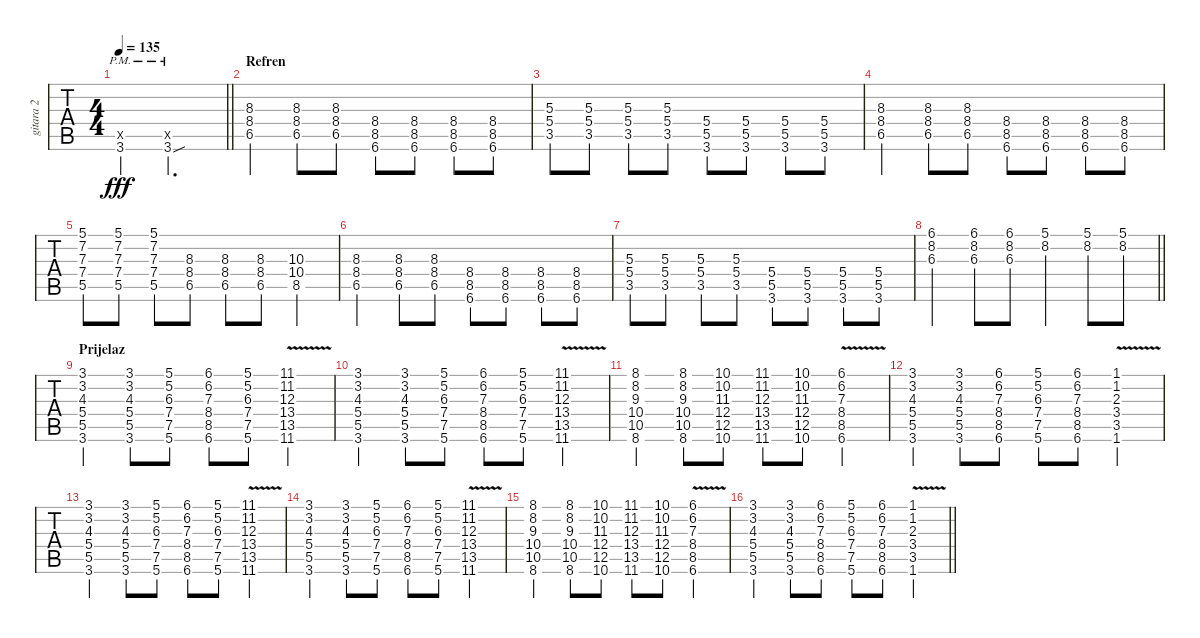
\track ("gitara 2" "gitara 2") {instrument distortionguitar}
\staff {tabs}
\tuning (E4 B3 G3 D3 A2 E2) {hide}
\ts (4 4)
\tempo 135
\clef g2
\barLineRight lightlight
\ks c
(0.5{x} 3.6{pm}).4{dy fff} (0.5{x} 3.6{sou pm}).2{d} |
\section ("" "Refren")
(8.3 8.4 6.5).4 (8.3 8.4 6.5).8 (8.3 8.4 6.5).8 (8.4 8.5 6.6).8 (8.4 8.5 6.6).8 (8.4 8.5 6.6).8 (8.4 8.5 6.6).8 |
(5.3 5.4 3.5).8 (5.3 5.4 3.5).8 (5.3 5.4 3.5).8 (5.3 5.4 3.5).8 (5.4 5.5 3.6).8 (5.4 5.5 3.6).8 (5.4 5.5 3.6).8 (5.4 5.5 3.6).8 |
(8.3 8.4 6.5).4 (8.3 8.4 6.5).8 (8.3 8.4 6.5).8 (8.4 8.5 6.6).8 (8.4 8.5 6.6).8 (8.4 8.5 6.6).8 (8.4 8.5 6.6).8 |
(5.1 7.2 7.3 7.4 5.5).8 (5.1 7.2 7.3 7.4 5.5).8 (5.1 7.2 7.3 7.4 5.5).8 (8.3 8.4 6.5).8 (8.3 8.4 6.5).8 (8.3 8.4 6.5).8 (10.3 10.4 8.5).4 |
(8.3 8.4 6.5).4 (8.3 8.4 6.5).8 (8.3 8.4 6.5).8 (8.4 8.5 6.6).8 (8.4 8.5 6.6).8 (8.4 8.5 6.6).8 (8.4 8.5 6.6).8 |
(5.3 5.4 3.5).8 (5.3 5.4 3.5).8 (5.3 5.4 3.5).8 (5.3 5.4 3.5).8 (5.4 5.5 3.6).8 (5.4 5.5 3.6).8 (5.4 5.5 3.6).8 (5.4 5.5 3.6).8 |
\barLineRight lightlight
(6.1 8.2 6.3).4 (6.1 8.2 6.3).8 (6.1 8.2 6.3).8 (5.1 8.2).4 (5.1 8.2).8 (5.1 8.2).8 |
\section ("" "Prijelaz")
(3.1 3.2 4.3 5.4 5.5 3.6).4 (3.1 3.2 4.3 5.4 5.5 3.6).8 (5.1 5.2 6.3 7.4 7.5 5.6).8 (6.1 6.2 7.3 8.4 8.5 6.6).8 (5.1 5.2 6.3 7.4 7.5 5.6).8 (11.1 11.2 12.3 13.4 13.5{v} 11.6{v}).4 |
(3.1 3.2 4.3 5.4 5.5 3.6).4 (3.1 3.2 4.3 5.4 5.5 3.6).8 (5.1 5.2 6.3 7.4 7.5 5.6).8 (6.1 6.2 7.3 8.4 8.5 6.6).8 (5.1 5.2 6.3 7.4 7.5 5.6).8 (11.1 11.2 12.3 13.4 13.5{v} 11.6{v}).4 |
(8.1 8.2 9.3 10.4 10.5 8.6).4 (8.1 8.2 9.3 10.4 10.5 8.6).8 (10.1 10.2 11.3 12.4 12.5 10.6).8 (11.1 11.2 12.3 13.4 13.5 11.6).8 (10.1 10.2 11.3 12.4 12.5 10.6).8 (6.1 6.2 7.3 8.4 8.5{v} 6.6{v}).4 |
(3.1 3.2 4.3 5.4 5.5 3.6).4 (3.1 3.2 4.3 5.4 5.5 3.6).8 (6.1 6.2 7.3 8.4 8.5 6.6).8 (5.1 5.2 6.3 7.4 7.5 5.6).8 (6.1 6.2 7.3 8.4 8.5 6.6).8 (1.1 1.2 2.3 3.4 3.5{v} 1.6{v}).4 |
(3.1 3.2 4.3 5.4 5.5 3.6).4 (3.1 3.2 4.3 5.4 5.5 3.6).8 (5.1 5.2 6.3 7.4 7.5 5.6).8 (6.1 6.2 7.3 8.4 8.5 6.6).8 (5.1 5.2 6.3 7.4 7.5 5.6).8 (11.1 11.2 12.3 13.4 13.5{v} 11.6{v}).4 |
(3.1 3.2 4.3 5.4 5.5 3.6).4 (3.1 3.2 4.3 5.4 5.5 3.6).8 (5.1 5.2 6.3 7.4 7.5 5.6).8 (6.1 6.2 7.3 8.4 8.5 6.6).8 (5.1 5.2 6.3 7.4 7.5 5.6).8 (11.1 11.2 12.3 13.4 13.5{v} 11.6{v}).4 |
(8.1 8.2 9.3 10.4 10.5 8.6).4 (8.1 8.2 9.3 10.4 10.5 8.6).8 (10.1 10.2 11.3 12.4 12.5 10.6).8 (11.1 11.2 12.3 13.4 13.5 11.6).8 (10.1 10.2 11.3 12.4 12.5 10.6).8 (6.1 6.2 7.3 8.4 8.5{v} 6.6{v}).4 |
\barLineRight lightlight
(3.1 3.2 4.3 5.4 5.5 3.6).4 (3.1 3.2 4.3 5.4 5.5 3.6).8 (6.1 6.2 7.3 8.4 8.5 6.6).8 (5.1 5.2 6.3 7.4 7.5 5.6).8 (6.1 6.2 7.3 8.4 8.5 6.6).8 (1.1 1.2 2.3 3.4 3.5{v} 1.6{v}).4
